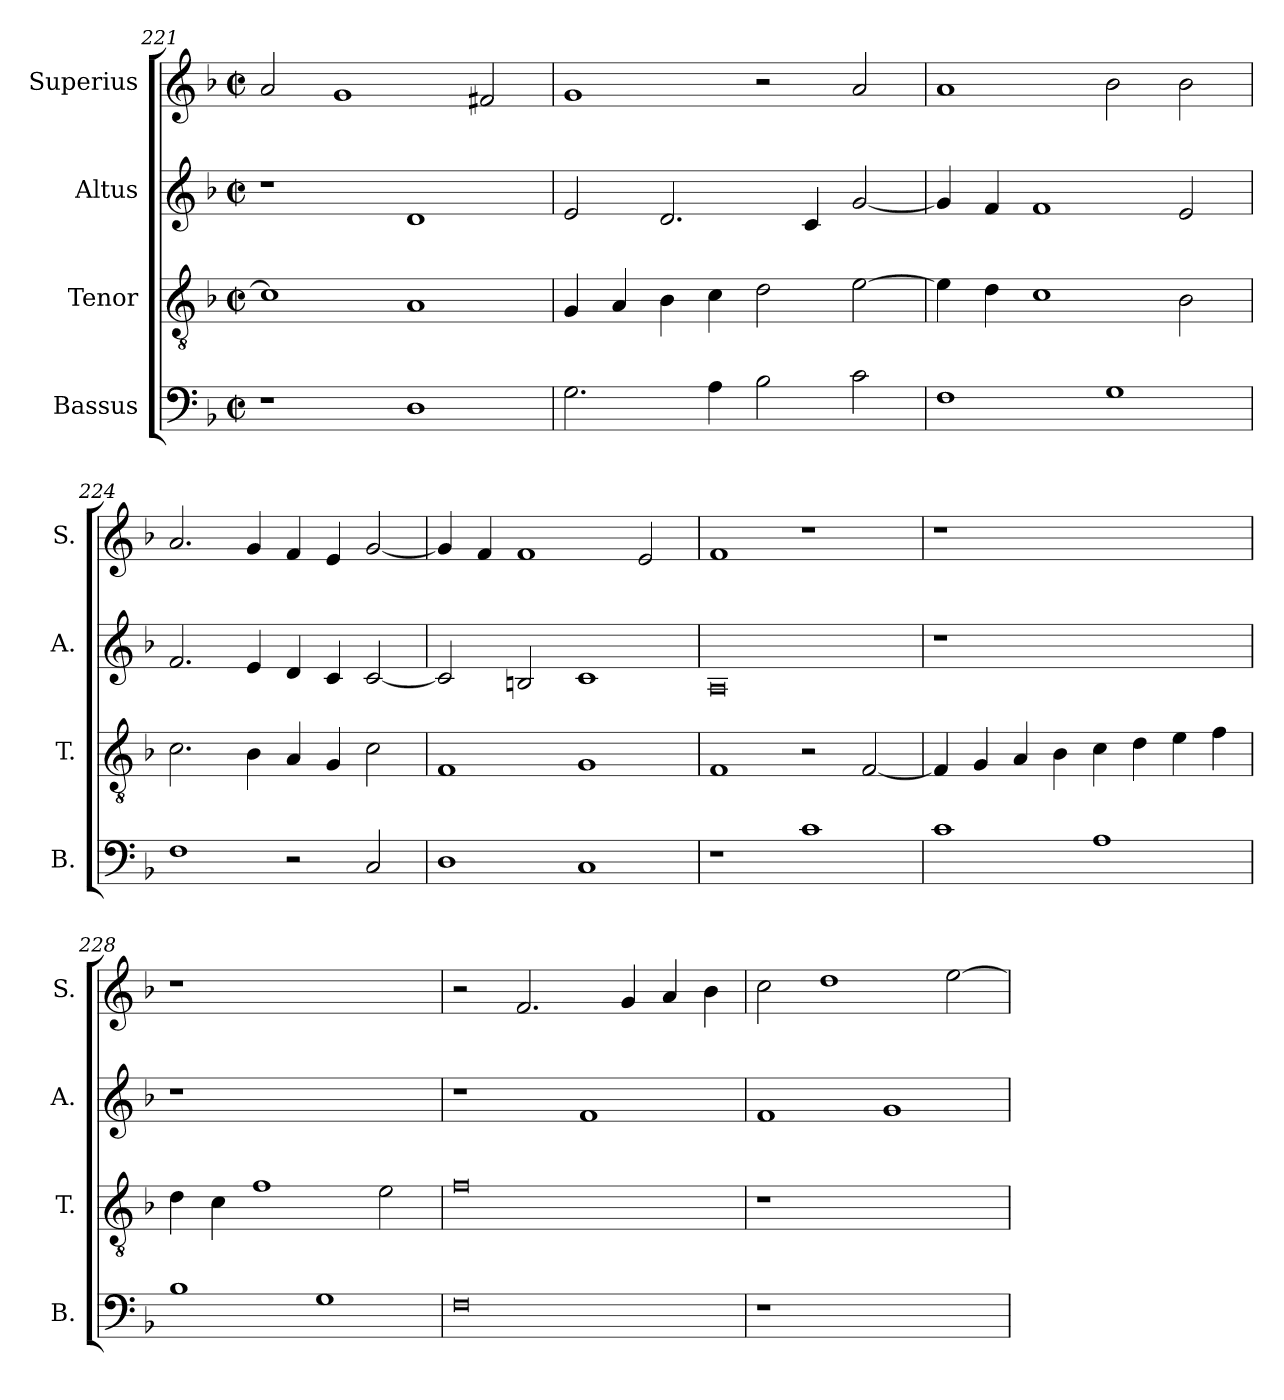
**kern	**kern	**kern	**kern
*part4	*part3	*part2	*part1
*staff4	*staff3	*staff2	*staff1
*I"Bassus	*I"Tenor	*I"Altus	*I"Superius
*I'B.	*I'T.	*I'A.	*I'S.
*clefF4	*clefGv2	*clefG2	*clefG2
*	*ITrd7c12	*	*
*k[b-]	*k[b-]	*k[b-]	*k[b-]
*F:	*F:	*F:	*F:
*M2/2	*M2/2	*M2/2	*M2/2
*met(c|)	*met(c|)	*met(c|)	*met(c|)
=221	=221	=221	=221
1r	1Ci]	1r	2ai/
.	.	.	1gi
1Di	1AAi	1di	.
.	.	.	2f#Xi/
=222	=222	=222	=222
2.Gi\	4GGi/	2ei/	1gi
.	4AAi/	.	.
.	4BB-i\	2.di/	.
4Ai\	4Ci\	.	.
2B-i\	2Di\	.	2r
.	.	4ci/	.
2ci\	[>2Ei\	[<2gi/	2ai/
=223	=223	=223	=223
1Fi	4Ei\]	4gi/]	1ai
.	4Di\	4fi/	.
.	1Ci	1fi	.
1Gi	.	.	2b-i\
.	2BB-i\	2ei/	2b-i\
=224	=224	=224	=224
1Fi	2.Ci\	2.fi/	2.ai/
.	4BB-i\	4ei/	4gi/
2r	4AAi/	4di/	4fi/
.	4GGi/	4ci/	4ei/
2Ci/	2Ci\	[<2ci/	[<2gi/
!!LO:LB:g=z
=225	=225	=225	=225
1Di	1FFi	2ci/]	4gi/]
.	.	.	4fi/
.	.	2Bni/	1fi
1Ci	1GGi	1ci	.
.	.	.	2ei/
=226	=226	=226	=226
1r	1FFi	0Ai	1fi
1ci	2r	.	1r
.	[<2FFi/	.	.
=227	=227	=227	=227
!	!	!LO:N:vis=1	!LO:N:vis=1
1ci	4FFi/]	1r	1r
.	4GGi/	.	.
.	4AAi/	.	.
.	4BB-i\	.	.
1Ai	4Ci\	1ryy	1ryy
.	4Di\	.	.
.	4Ei\	.	.
.	4Fi\	.	.
=228	=228	=228	=228
!	!	!LO:N:vis=1	!LO:N:vis=1
1B-i	4Di\	1r	1r
.	4Ci\	.	.
.	1Fi	.	.
1Gi	.	1ryy	1ryy
.	2Ei\	.	.
=229	=229	=229	=229
0Fi	0Fi	1r	2r
.	.	.	2.fi/
.	.	1fi	.
.	.	.	4gi/
.	.	.	4ai/
.	.	.	4b-i\
!!LO:PB:g=z
=230	=230	=230	=230
!LO:N:vis=1	!LO:N:vis=1	!	!
1r	1r	1fi	2cci\
.	.	.	1ddi
1ryy	1ryy	1gi	.
.	.	.	[>2eei\
=	=	=	=
*-	*-	*-	*-
